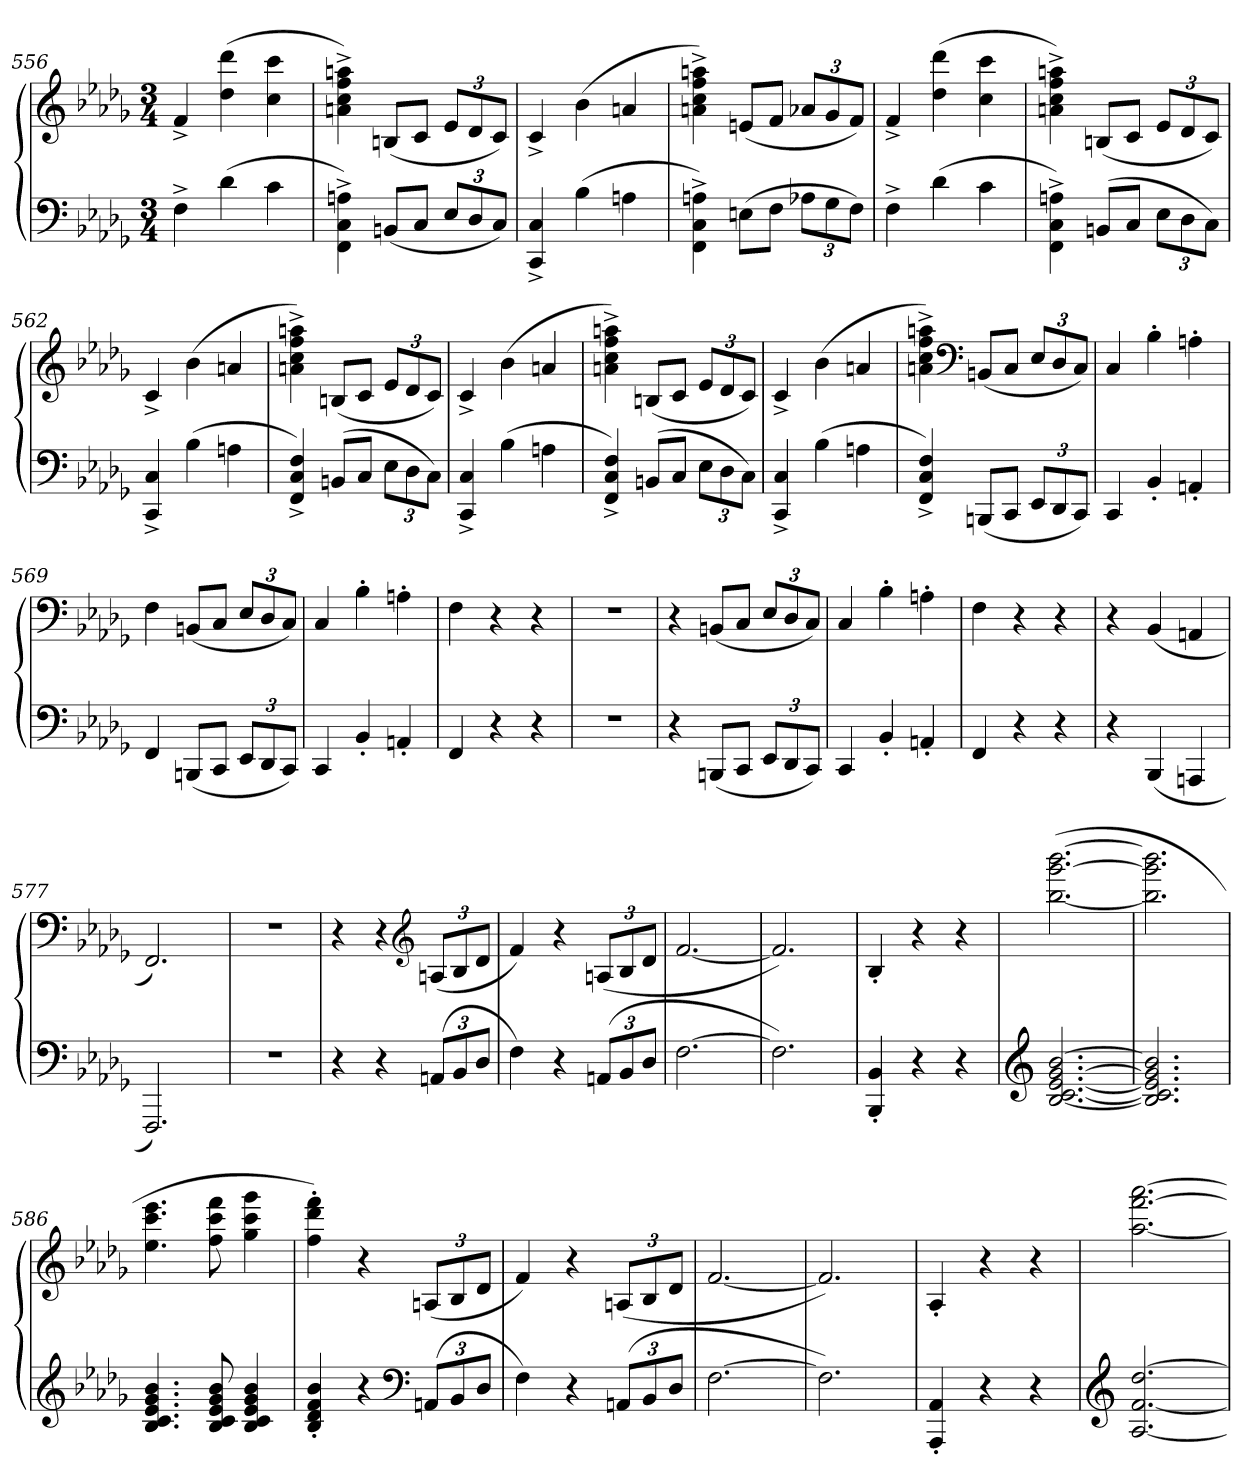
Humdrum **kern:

**kern	**kern
*part1	*part1
*staff2	*staff1
*clefF4	*clefG2
*k[b-e-a-d-g-]	*k[b-e-a-d-g-]
*M3/4	*M3/4
=556	=556
4F^\	4f^/
(4d-\	(4dd-\ 4ddd-\
4c\	4cc\ 4ccc\
=557	=557
4FF^\ 4C^\ 4An^\)	4an^\ 4cc^\ 4ff^\ 4aan^\)
(8BBn/L	(8Bn/L
8C/J	8c/J
12E-/L	12e-/L
12D-/	12d-/
12C/J)	12c/J)
=558	=558
4CC^/ 4C^/	4c^/
(4B-\	(4b-\
4An\	4an/
=559	=559
4FF^\ 4C^\ 4An^\)	4an^\ 4cc^\ 4ff^\ 4aan^\)
(8En\L	(8en/L
8F\J	8f/J
12A-X\L	12a-X/L
12G-\	12g-/
12F\J)	12f/J)
=560	=560
4F^\	4f^/
(4d-\	(4dd-\ 4ddd-\
4c\	4cc\ 4ccc\
=561	=561
4FF^\ 4C^\ 4An^\)	4an^\ 4cc^\ 4ff^\ 4aan^\)
(8BBn/L	(8Bn/L
8C/J	8c/J
12E-\L	12e-/L
12D-\	12d-/
12C\J)	12c/J)
=562	=562
4CC^/ 4C^/	4c^/
(4B-\	(4b-\
4An\	4an/
=563	=563
4FF^/ 4C^/ 4F^/)	4an^\ 4cc^\ 4ff^\ 4aan^\)
(8BBn/L	(8Bn/L
8C/J	8c/J
12E-\L	12e-/L
12D-\	12d-/
12C\J)	12c/J)
=564	=564
4CC^/ 4C^/	4c^/
(4B-\	(4b-\
4An\	4an/
=565	=565
4FF^/ 4C^/ 4F^/)	4an^\ 4cc^\ 4ff^\ 4aan^\)
(8BBn/L	(8Bn/L
8C/J	8c/J
12E-\L	12e-/L
12D-\	12d-/
12C\J)	12c/J)
=566	=566
4CC^/ 4C^/	4c^/
(4B-\	(4b-\
4An\	4an/
=567	=567
4FF^/ 4C^/ 4F^/)	4an^\ 4cc^\ 4ff^\ 4aan^\)
*	*clefF4
(8BBBn/L	(8BBn/L
8CC/J	8C/J
12EE-/L	12E-/L
12DD-/	12D-/
12CC/J)	12C/J)
=568	=568
4CC/	4C/
4BB-'/	4B-'\
4AAn'/	4An'\
=569	=569
4FF/	4F\
(8BBBn/L	(8BBn/L
8CC/J	8C/J
12EE-/L	12E-/L
12DD-/	12D-/
12CC/J)	12C/J)
=570	=570
4CC/	4C/
4BB-'/	4B-'\
4AAn'/	4An'\
=571	=571
4FF/	4F\
4r	4r
4r	4r
=572	=572
2.r	2.r
=573	=573
4r	4r
(8BBBn/L	(8BBn/L
8CC/J	8C/J
12EE-/L	12E-/L
12DD-/	12D-/
12CC/J)	12C/J)
=574	=574
4CC/	4C/
4BB-'/	4B-'\
4AAn'/	4An'\
=575	=575
4FF/	4F\
4r	4r
4r	4r
=576	=576
4r	4r
(4BBB-/	(4BB-/
4AAAn/	4AAn/
=577	=577
2.FFF/)	2.FF/)
=578	=578
2.r	2.r
=579	=579
4r	4r
4r	4r
*	*clefG2
(12AAn/L	(12An/L
12BB-/	12B-/
12D-/J	12d-/J
=580	=580
4F\)	4f/)
4r	4r
(12AAn/L	(12An/L
12BB-/	12B-/
12D-/J	12d-/J
=581	=581
[2.F\	[2.f/
=582	=582
2.F\])	2.f/])
=583	=583
4BBB-'/ 4BB-'/	4B-'/
4r	4r
4r	4r
=584	=584
*clefG2	*
[2.B-/ [2.c/ [2.e-/ [2.g-/ [2.b-/	([2.bb-\ [2.ggg-\ [2.bbb-\
=585	=585
2.B-]/ 2.c]/ 2.e-]/ 2.g-]/ 2.b-]/	2.bb-]\ 2.ggg-]\ 2.bbb-]\
=586	=586
4.B-/ 4.c/ 4.e-/ 4.g-/ 4.b-/	4.ee-\ 4.ccc\ 4.eee-\
8B-/ 8c/ 8e-/ 8g-/ 8b-/	8ff\ 8ccc\ 8fff\
4B-/ 4c/ 4e-/ 4g-/ 4b-/	4gg-\ 4ccc\ 4ggg-\
=587	=587
4B-'/ 4d-'/ 4f'/ 4b-'/	4ff'\ 4ddd-'\ 4fff'\)
4r	4r
*clefF4	*
(12AAn/L	(12An/L
12BB-/	12B-/
12D-/J	12d-/J
=588	=588
4F\)	4f/)
4r	4r
(12AAn/L	(12An/L
12BB-/	12B-/
12D-/J	12d-/J
=589	=589
[2.F\	[2.f/
=590	=590
2.F\])	2.f/])
=591	=591
4AAA-'/ 4AA-'/	4A-'/
4r	4r
4r	4r
=592	=592
*clefG2	*
[2.A-/ [2.f/ [2.dd-/	[2.aa-\ [2.fff\ [2.aaa-\
=	=
*-	*-
